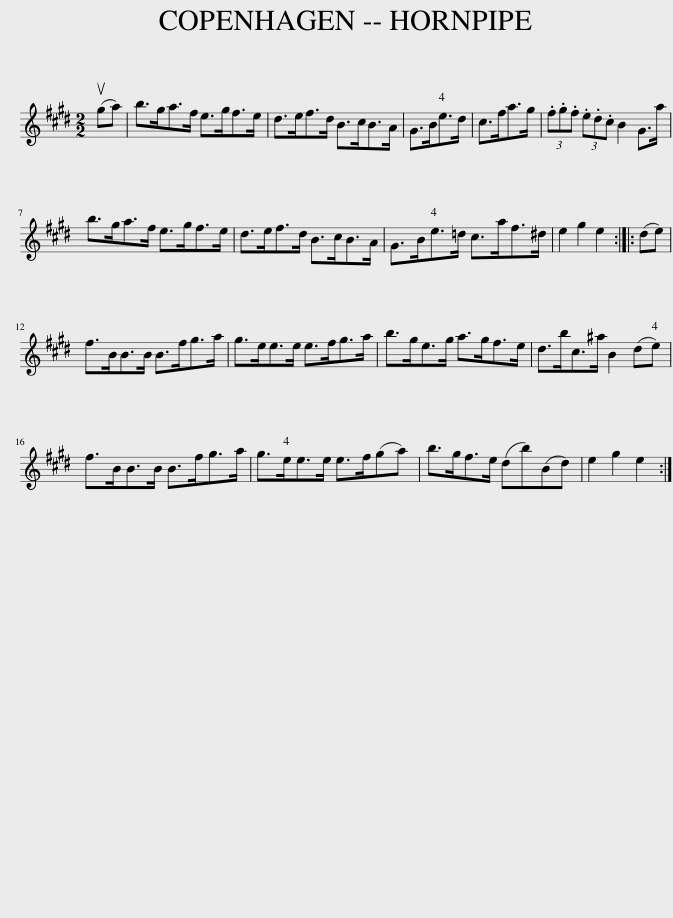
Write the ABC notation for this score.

X:1
L:1/8
M:2/2
I:linebreak $
K:E
V:1 treble
V:1
 (uga) | b>ga>f e>gf>e | d>ef>d B>cB>A | G>Be>d | c>fa>g | %5
 (3.f.g.f (3.e.d.c B2 G>a |$ b>ga>f e>gf>e | d>ef>d B>cB>A | G>Be>=d c>af>^d | e2 g2 e2 :: %10
 (de) |$ f>BB>B B>fg>a | g>ee>e e>fg>a | b>ge>g a>gf>e | d>bc>^a B2 (de) |$ %15
 f>BB>B B>fg>a | g>ee>e e>f(ga) | b>gf>e (db)(Bd) | e2 g2 e2 :| %19
